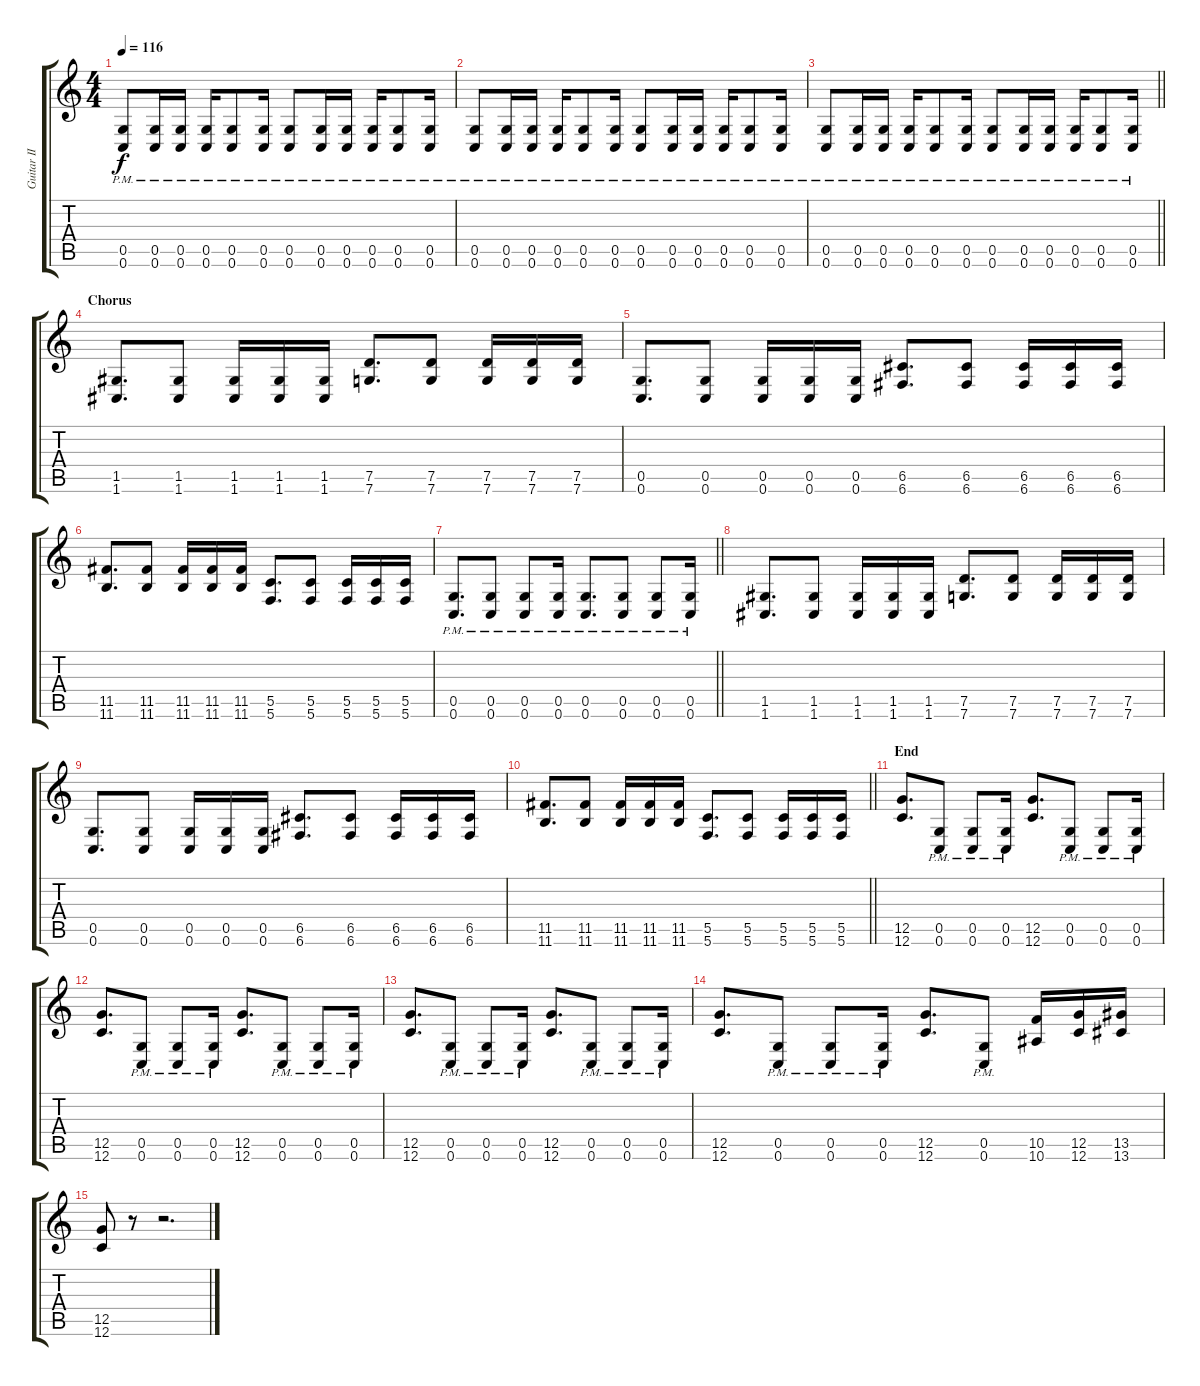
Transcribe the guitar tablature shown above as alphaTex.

\track ("Guitar II" "Guitar II") {instrument distortionguitar}
\staff {score tabs}
\tuning (D4 A3 F3 C3 G2 C2) {hide}
\ts (4 4)
\tempo 116
\clef g2
\ks c
(0.5{pm} 0.6{pm}).8{dy f} (0.5{pm} 0.6{pm}).16 (0.5{pm} 0.6{pm}).16 (0.5{pm} 0.6{pm}).16 (0.5{pm} 0.6{pm}).8 (0.5{pm} 0.6{pm}).16 (0.5{pm} 0.6{pm}).8 (0.5{pm} 0.6{pm}).16 (0.5{pm} 0.6{pm}).16 (0.5{pm} 0.6{pm}).16 (0.5{pm} 0.6{pm}).8 (0.5{pm} 0.6{pm}).16 |
(0.5{pm} 0.6{pm}).8 (0.5{pm} 0.6{pm}).16 (0.5{pm} 0.6{pm}).16 (0.5{pm} 0.6{pm}).16 (0.5{pm} 0.6{pm}).8 (0.5{pm} 0.6{pm}).16 (0.5{pm} 0.6{pm}).8 (0.5{pm} 0.6{pm}).16 (0.5{pm} 0.6{pm}).16 (0.5{pm} 0.6{pm}).16 (0.5{pm} 0.6{pm}).8 (0.5{pm} 0.6{pm}).16 |
\barLineRight lightlight
(0.5{pm} 0.6{pm}).8 (0.5{pm} 0.6{pm}).16 (0.5{pm} 0.6{pm}).16 (0.5{pm} 0.6{pm}).16 (0.5{pm} 0.6{pm}).8 (0.5{pm} 0.6{pm}).16 (0.5{pm} 0.6{pm}).8 (0.5{pm} 0.6{pm}).16 (0.5{pm} 0.6{pm}).16 (0.5{pm} 0.6{pm}).16 (0.5{pm} 0.6{pm}).8 (0.5{pm} 0.6{pm}).16 |
\section ("" "Chorus")
(1.5 1.6).8{d} (1.5 1.6).8 (1.5 1.6).16 (1.5 1.6).16 (1.5 1.6).16 (7.5 7.6).8{d} (7.5 7.6).8 (7.5 7.6).16 (7.5 7.6).16 (7.5 7.6).16 |
(0.5 0.6).8{d} (0.5 0.6).8 (0.5 0.6).16 (0.5 0.6).16 (0.5 0.6).16 (6.5 6.6).8{d} (6.5 6.6).8 (6.5 6.6).16 (6.5 6.6).16 (6.5 6.6).16 |
(11.5 11.6).8{d} (11.5 11.6).8 (11.5 11.6).16 (11.5 11.6).16 (11.5 11.6).16 (5.5 5.6).8{d} (5.5 5.6).8 (5.5 5.6).16 (5.5 5.6).16 (5.5 5.6).16 |
\barLineRight lightlight
(0.5{pm} 0.6{pm}).8{d} (0.5{pm} 0.6{pm}).8 (0.5{pm} 0.6{pm}).8 (0.5{pm} 0.6{pm}).16 (0.5{pm} 0.6{pm}).8{d} (0.5{pm} 0.6{pm}).8 (0.5{pm} 0.6{pm}).8 (0.5{pm} 0.6{pm}).16 |
\section ("" "")
(1.5 1.6).8{d} (1.5 1.6).8 (1.5 1.6).16 (1.5 1.6).16 (1.5 1.6).16 (7.5 7.6).8{d} (7.5 7.6).8 (7.5 7.6).16 (7.5 7.6).16 (7.5 7.6).16 |
(0.5 0.6).8{d} (0.5 0.6).8 (0.5 0.6).16 (0.5 0.6).16 (0.5 0.6).16 (6.5 6.6).8{d} (6.5 6.6).8 (6.5 6.6).16 (6.5 6.6).16 (6.5 6.6).16 |
\barLineRight lightlight
(11.5 11.6).8{d} (11.5 11.6).8 (11.5 11.6).16 (11.5 11.6).16 (11.5 11.6).16 (5.5 5.6).8{d} (5.5 5.6).8 (5.5 5.6).16 (5.5 5.6).16 (5.5 5.6).16 |
\section ("" "End")
(12.5 12.6).8{d} (0.5{pm} 0.6{pm}).8 (0.5{pm} 0.6{pm}).8 (0.5{pm} 0.6{pm}).16 (12.5 12.6).8{d} (0.5{pm} 0.6{pm}).8 (0.5{pm} 0.6{pm}).8 (0.5{pm} 0.6{pm}).16 |
(12.5 12.6).8{d} (0.5{pm} 0.6{pm}).8 (0.5{pm} 0.6{pm}).8 (0.5{pm} 0.6{pm}).16 (12.5 12.6).8{d} (0.5{pm} 0.6{pm}).8 (0.5{pm} 0.6{pm}).8 (0.5{pm} 0.6{pm}).16 |
(12.5 12.6).8{d} (0.5{pm} 0.6{pm}).8 (0.5{pm} 0.6{pm}).8 (0.5{pm} 0.6{pm}).16 (12.5 12.6).8{d} (0.5{pm} 0.6{pm}).8 (0.5{pm} 0.6{pm}).8 (0.5{pm} 0.6{pm}).16 |
(12.5 12.6).8{d} (0.5{pm} 0.6{pm}).8 (0.5{pm} 0.6{pm}).8 (0.5{pm} 0.6{pm}).16 (12.5 12.6).8{d} (0.5{pm} 0.6{pm}).8 (10.5 10.6).16 (12.5 12.6).16 (13.5 13.6).16 |
(12.5 12.6).8 r.8 r.2{d}
